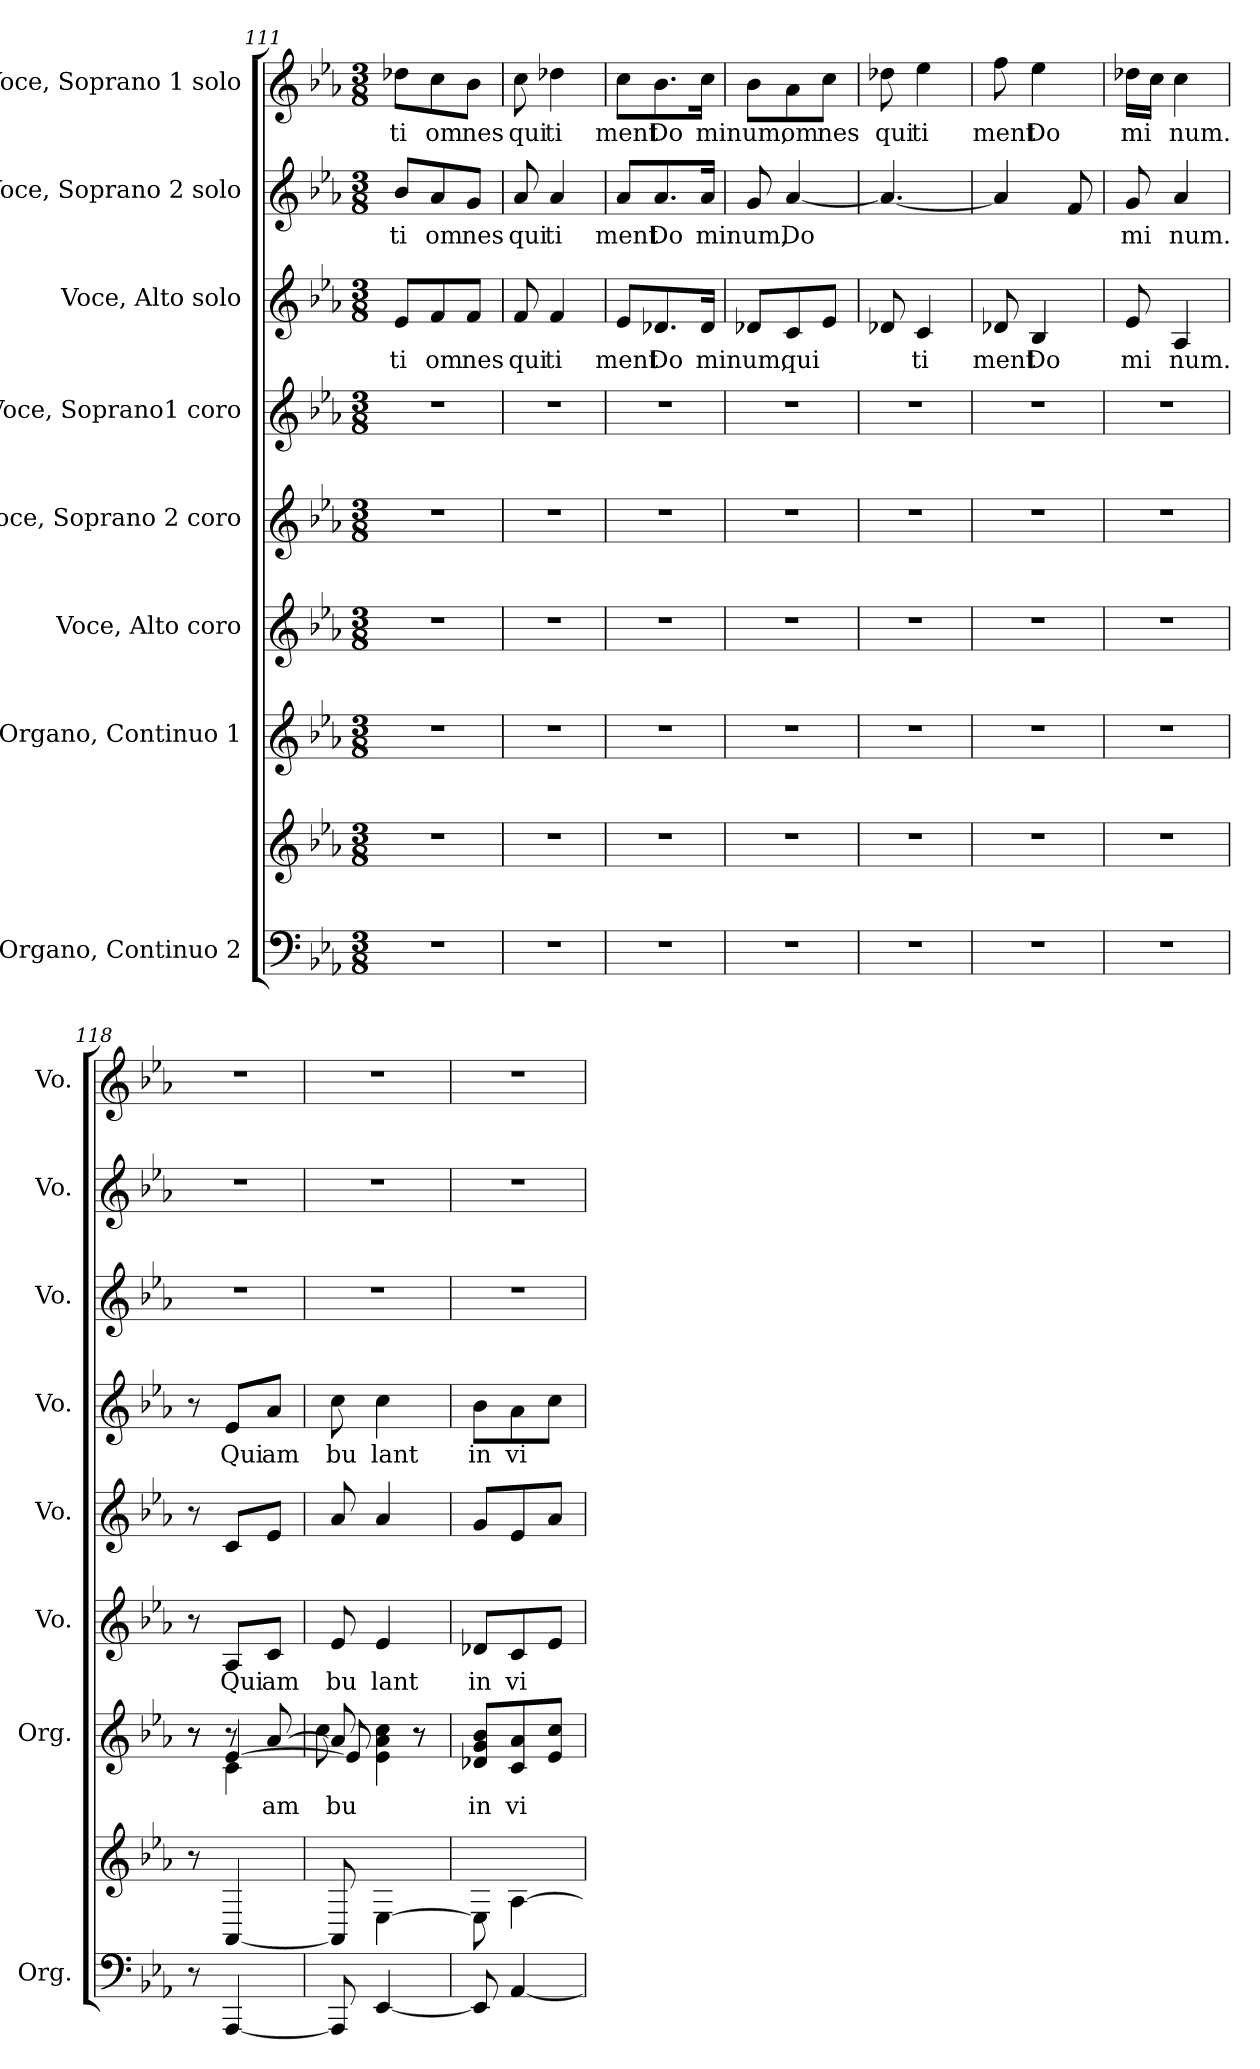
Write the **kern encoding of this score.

**kern	**kern	**kern	**text	**kern	**text	**kern	**kern	**text	**kern	**text	**kern	**text	**kern	**text
*part8	*part8	*part7	*part7	*part6	*part6	*part5	*part4	*part4	*part3	*part3	*part2	*part2	*part1	*part1
*staff9	*staff8	*staff7	*staff7	*staff6	*staff6	*staff5	*staff4	*staff4	*staff3	*staff3	*staff2	*staff2	*staff1	*staff1
*I"Organo, Continuo 2	*	*I"Organo, Continuo 1	*	*I"Voce, Alto coro	*	*I"Voce, Soprano 2 coro	*I"Voce, Soprano1  coro	*	*I"Voce, Alto solo	*	*I"Voce, Soprano 2 solo	*	*I"Voce, Soprano 1 solo	*
*I'Org.	*	*I'Org.	*	*I'Vo.	*	*I'Vo.	*I'Vo.	*	*I'Vo.	*	*I'Vo.	*	*I'Vo.	*
!!LO:PB:g=z
*clefF4	*clefG2	*clefG2	*	*clefG2	*	*clefG2	*clefG2	*	*clefG2	*	*clefG2	*	*clefG2	*
*k[b-e-a-]	*k[b-e-a-]	*k[b-e-a-]	*	*k[b-e-a-]	*	*k[b-e-a-]	*k[b-e-a-]	*	*k[b-e-a-]	*	*k[b-e-a-]	*	*k[b-e-a-]	*
*M3/8	*M3/8	*M3/8	*	*M3/8	*	*M3/8	*M3/8	*	*M3/8	*	*M3/8	*	*M3/8	*
=111	=111	=111	=111	=111	=111	=111	=111	=111	=111	=111	=111	=111	=111	=111
!	!	!	!	!	!	!	!	!	!	!LO:LY:b	!	!LO:LY:b	!	!LO:LY:b
4.r	4.r	4.r	.	4.r	.	4.r	4.r	.	8e-/L	ti	8b-/L	ti	8dd-X\L	ti
!	!	!	!	!	!	!	!	!	!	!LO:LY:b	!	!LO:LY:b	!	!LO:LY:b
.	.	.	.	.	.	.	.	.	8f/	om	8a-/	om	8cc\	om
!	!	!	!	!	!	!	!	!	!	!LO:LY:b	!	!LO:LY:b	!	!LO:LY:b
.	.	.	.	.	.	.	.	.	8f/J	nes	8g/J	nes	8b-\J	nes
=112	=112	=112	=112	=112	=112	=112	=112	=112	=112	=112	=112	=112	=112	=112
!	!	!	!	!	!	!	!	!	!	!LO:LY:b	!	!LO:LY:b	!	!LO:LY:b
4.r	4.r	4.r	.	4.r	.	4.r	4.r	.	8f/	qui	8a-/	qui	8cc\	qui
!	!	!	!	!	!	!	!	!	!	!LO:LY:b	!	!LO:LY:b	!	!LO:LY:b
.	.	.	.	.	.	.	.	.	4f/	ti	4a-/	ti	4dd-X\	ti
=113	=113	=113	=113	=113	=113	=113	=113	=113	=113	=113	=113	=113	=113	=113
!	!	!	!	!	!	!	!	!	!	!LO:LY:b	!	!LO:LY:b	!	!LO:LY:b
4.r	4.r	4.r	.	4.r	.	4.r	4.r	.	8e-/L	ment	8a-/L	ment	8cc\L	ment
!	!	!	!	!	!	!	!	!	!	!LO:LY:b	!	!LO:LY:b	!	!LO:LY:b
.	.	.	.	.	.	.	.	.	8.d-X/	Do	8.a-/	Do	8.b-\	Do
!	!	!	!	!	!	!	!	!	!	!LO:LY:b	!	!LO:LY:b	!	!LO:LY:b
.	.	.	.	.	.	.	.	.	16d-/Jk	mi	16a-/Jk	mi	16cc\Jk	mi
=114	=114	=114	=114	=114	=114	=114	=114	=114	=114	=114	=114	=114	=114	=114
!	!	!	!	!	!	!	!	!	!	!LO:LY:b	!	!LO:LY:b	!	!LO:LY:b
4.r	4.r	4.r	.	4.r	.	4.r	4.r	.	8d-X/L	num,	8g/	num,	8b-\L	num,
!	!	!	!	!	!	!	!	!	!	!LO:LY:b	!	!LO:LY:b	!	!LO:LY:b
.	.	.	.	.	.	.	.	.	8c/	qui	[4a-/	Do	8a-\	om
!	!	!	!	!	!	!	!	!	!	!	!	!	!	!LO:LY:b
.	.	.	.	.	.	.	.	.	8e-/J	.	.	.	8cc\J	nes
=115	=115	=115	=115	=115	=115	=115	=115	=115	=115	=115	=115	=115	=115	=115
!	!	!	!	!	!	!	!	!	!	!	!	!	!	!LO:LY:b
4.r	4.r	4.r	.	4.r	.	4.r	4.r	.	8d-X/	.	4.a-/_	.	8dd-X\	qui
!	!	!	!	!	!	!	!	!	!	!LO:LY:b	!	!	!	!LO:LY:b
.	.	.	.	.	.	.	.	.	4c/	ti	.	.	4ee-\	ti
=116	=116	=116	=116	=116	=116	=116	=116	=116	=116	=116	=116	=116	=116	=116
!	!	!	!	!	!	!	!	!	!	!LO:LY:b	!	!	!	!LO:LY:b
4.r	4.r	4.r	.	4.r	.	4.r	4.r	.	8d-X/	ment	4a-/]	.	8ff\	ment
!	!	!	!	!	!	!	!	!	!	!LO:LY:b	!	!	!	!LO:LY:b
.	.	.	.	.	.	.	.	.	4B-/	Do	.	.	4ee-\	Do
.	.	.	.	.	.	.	.	.	.	.	8f/	.	.	.
=117	=117	=117	=117	=117	=117	=117	=117	=117	=117	=117	=117	=117	=117	=117
!	!	!	!	!	!	!	!	!	!	!LO:LY:b	!	!LO:LY:b	!	!LO:LY:b
4.r	4.r	4.r	.	4.r	.	4.r	4.r	.	8e-/	mi	8g/	mi	16dd-X\LL	mi
.	.	.	.	.	.	.	.	.	.	.	.	.	16cc\JJ	.
!	!	!	!	!	!	!	!	!	!	!LO:LY:b	!	!LO:LY:b	!	!LO:LY:b
.	.	.	.	.	.	.	.	.	4A-/	num.	4a-/	num.	4cc\	num.
=118	=118	=118	=118	=118	=118	=118	=118	=118	=118	=118	=118	=118	=118	=118
*	*	*^	*	*	*	*	*	*	*	*	*	*	*	*
*	*	*	*^	*	*	*	*	*	*	*	*	*	*	*	*
8r	8r	8r	8r	8r	.	8r	.	8r	8r	.	4.r	.	4.r	.	4.r	.
!	!	!	!	!	!	!	!LO:LY:b	!	!	!LO:LY:b	!	!	!	!	!	!
[4AAA-/	[4AA-/	8r	4c\	[4e-/	.	8A-/L	Qui	8c/L	8e-/L	Qui	.	.	.	.	.	.
!	!	!	!	!	!LO:LY:b	!	!LO:LY:b	!	!	!LO:LY:b	!	!	!	!	!	!
.	.	[8a-/	.	.	am	8c/J	am	8e-/J	8a-/J	am	.	.	.	.	.	.
!!LO:PB:g=z
=119	=119	=119	=119	=119	=119	=119	=119	=119	=119	=119	=119	=119	=119	=119	=119	=119
!	!	!	!	!	!LO:LY:b	!	!LO:LY:b	!	!	!LO:LY:b	!	!	!	!	!	!
8AAA-/]	8AA-/]	8a-/]	8cc\	8e-/]	bu	8e-/	bu	8a-/	8cc\	bu	4.r	.	4.r	.	4.r	.
!	!	!	!	!	!	!	!LO:LY:b	!	!	!LO:LY:b	!	!	!	!	!	!
[4EE-/	[4E-\	8r	4e-\ 4a-\ 4cc\	8r	.	4e-/	lant	4a-/	4cc\	lant	.	.	.	.	.	.
.	.	8r	.	8r	.	.	.	.	.	.	.	.	.	.	.	.
=120	=120	=120	=120	=120	=120	=120	=120	=120	=120	=120	=120	=120	=120	=120	=120	=120
!	!	!	!	!	!LO:LY:b	!	!LO:LY:b	!	!	!LO:LY:b	!	!	!	!	!	!
*	*	*v	*v	*v	*	*	*	*	*	*	*	*	*	*	*	*
8EE-/]	8E-\]	8d-X/ 8g/ 8b-/L	in	8d-X/L	in	8g/L	8b-\L	in	4.r	.	4.r	.	4.r	.
!	!	!	!LO:LY:b	!	!LO:LY:b	!	!	!LO:LY:b	!	!	!	!	!	!
[4AA-/	[4A-\	8c/ 8a-/	vi	8c/	vi	8e-/	8a-\	vi	.	.	.	.	.	.
.	.	8e-/ 8cc/J	.	8e-/J	.	8a-/J	8cc\J	.	.	.	.	.	.	.
=	=	=	=	=	=	=	=	=	=	=	=	=	=	=
*-	*-	*-	*-	*-	*-	*-	*-	*-	*-	*-	*-	*-	*-	*-
